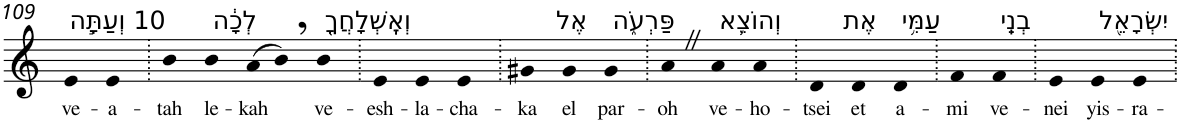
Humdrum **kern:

**kern	**text
*part1	*part1
*staff1	*staff1
*I"Piano	*
*I'Pno	*
!!LO:PB:g=z
*clefG2	*
*k[]	*
=109	=109
!LO:TX:a:t=10 וְעַתָּ֣ה	!
!	!LO:LY:b
4e	ve-
!	!LO:LY:b
4e	-a-
=110.	=110.
!	!LO:LY:b
4b	-tah
!LO:TX:a:t=לְכָ֔ה	!
!	!LO:LY:b
4b	le-
!	!LO:LY:b
(>8a	-kah
8b,)	.
!LO:TX:a:t=וְאֶֽשְׁלָחֲךָ֖	!
!	!LO:LY:b
4b	ve-
=111.	=111.
!	!LO:LY:b
4e	-esh-
!	!LO:LY:b
4e	-la-
!	!LO:LY:b
4e	-cha-
=112.	=112.
!	!LO:LY:b
4g#X	-ka
!LO:TX:a:t=אֶל	!
!	!LO:LY:b
4g#	el
!LO:TX:a:t=פַּרְעֹ֑ה	!
!	!LO:LY:b
4g#	par-
=113.	=113.
!	!LO:LY:b
4aZ	-oh
!LO:TX:a:t=וְהוֹצֵ֛א	!
!	!LO:LY:b
4a	ve-
!	!LO:LY:b
4a	-ho-
=114.	=114.
!	!LO:LY:b
4d	-tsei
!LO:TX:a:t=אֶת	!
!	!LO:LY:b
4d	et
!LO:TX:a:t=עַמִּ֥י	!
!	!LO:LY:b
4d	a-
=115.	=115.
!	!LO:LY:b
4f	-mi
!LO:TX:a:t=בְנֵֽי	!
!	!LO:LY:b
4f	ve-
=116.	=116.
!	!LO:LY:b
4e	-nei
!LO:TX:a:t=יִשְׂרָאֵ֖ל	!
!	!LO:LY:b
4e	yis-
!	!LO:LY:b
4e	-ra-
=.	=.
*-	*-
